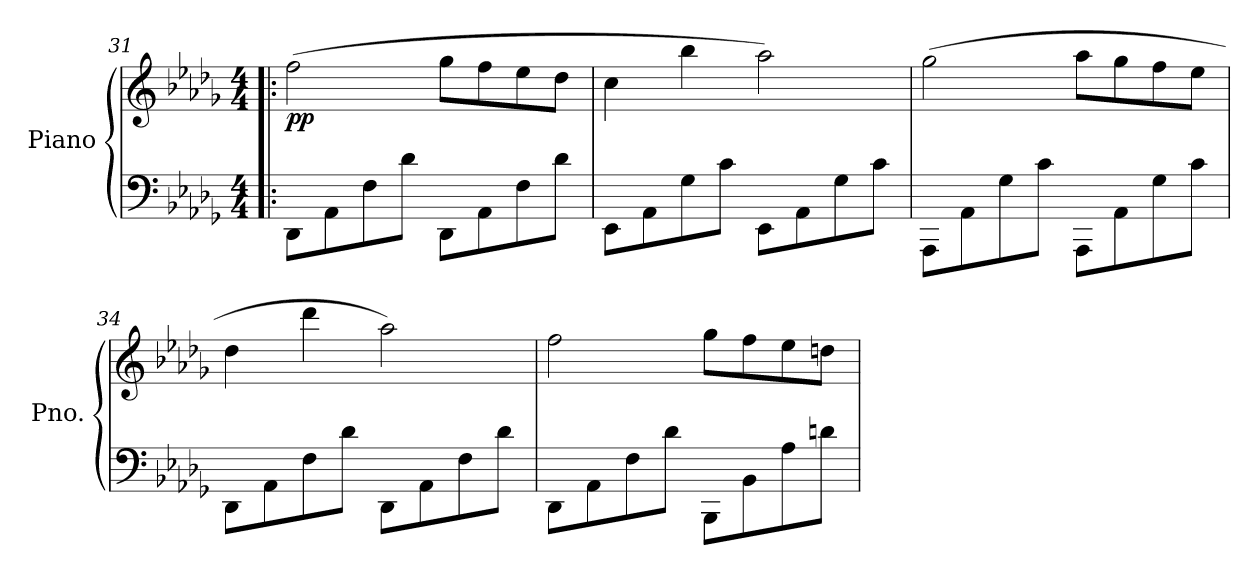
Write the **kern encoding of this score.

**kern	**kern	**dynam
*part1	*part1	*part1
*staff2	*staff1	*staff1/2
*I"Piano	*	*
*I'Pno.	*	*
*clefF4	*clefG2	*
*k[b-e-a-d-g-]	*k[b-e-a-d-g-]	*
*M4/4	*M4/4	*
=31!|:	=31!|:	=31!|:
!	!	!LO:DY:b
8DD-\L	(>2ff\	pp
8AA-<\	.	.
8F<<\	.	.
8d-<\J	.	.
8DD-\L	8gg-\L	.
8AA-\	8ff\	.
8F\	8ee-\	.
8d-\J	8dd-\J	.
!!LO:LB:g=z
=32	=32	=32
8EE-\L	4cc\	.
8AA-<\	.	.
8G-<<\	4bb-\	.
8c<\J	.	.
8EE-\L	2aa-\)	.
8AA-\	.	.
8G-\	.	.
8c\J	.	.
=33	=33	=33
8AAA-\L	(>2gg-\	.
8AA-<<<\	.	.
8G-<<<\	.	.
8c<\J	.	.
8AAA-\L	8aa-\L	.
8AA-\	8gg-\	.
8G-\	8ff\	.
8c\J	8ee-\J	.
=34	=34	=34
8DD-\L	4dd-\	.
8AA-<\	.	.
8F<<\	4ddd-\	.
8d-<\J	.	.
8DD-\L	2aa-\)	.
8AA-\	.	.
8F\	.	.
8d-\J	.	.
=35	=35	=35
8DD-\L	2ff\	.
8AA-\	.	.
8F\	.	.
8d-\J	.	.
8BBB-\L	8gg-\L	.
8BB-<\	8ff\	.
8A-<<\	8ee-\	.
8dn<\J	8ddn\J	.
=	=	=
*-	*-	*-
